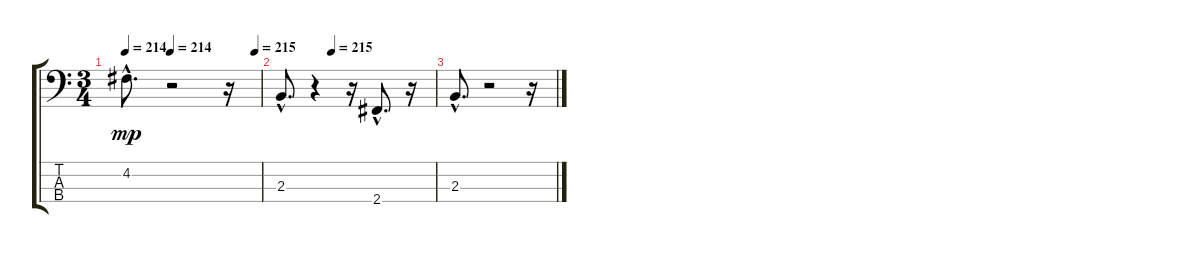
\track "" {instrument electricbasspick}
\staff {score tabs}
\tuning (G2 D2 A1 E1) {hide}
\ts (3 4)
\tempo 214
\tempo (214 0.3333333333333333)
\tempo (215 0.9583333333333334)
\clef f4
\ks c
4.2{hac}.8{d dy mp} r.2 r.16 |
\tempo (215 0.3333333333333333)
2.3{hac}.8{d} r.4 r.16 2.4{hac}.8{d} r.16 |
2.3{hac}.8{d} r.2 r.16
